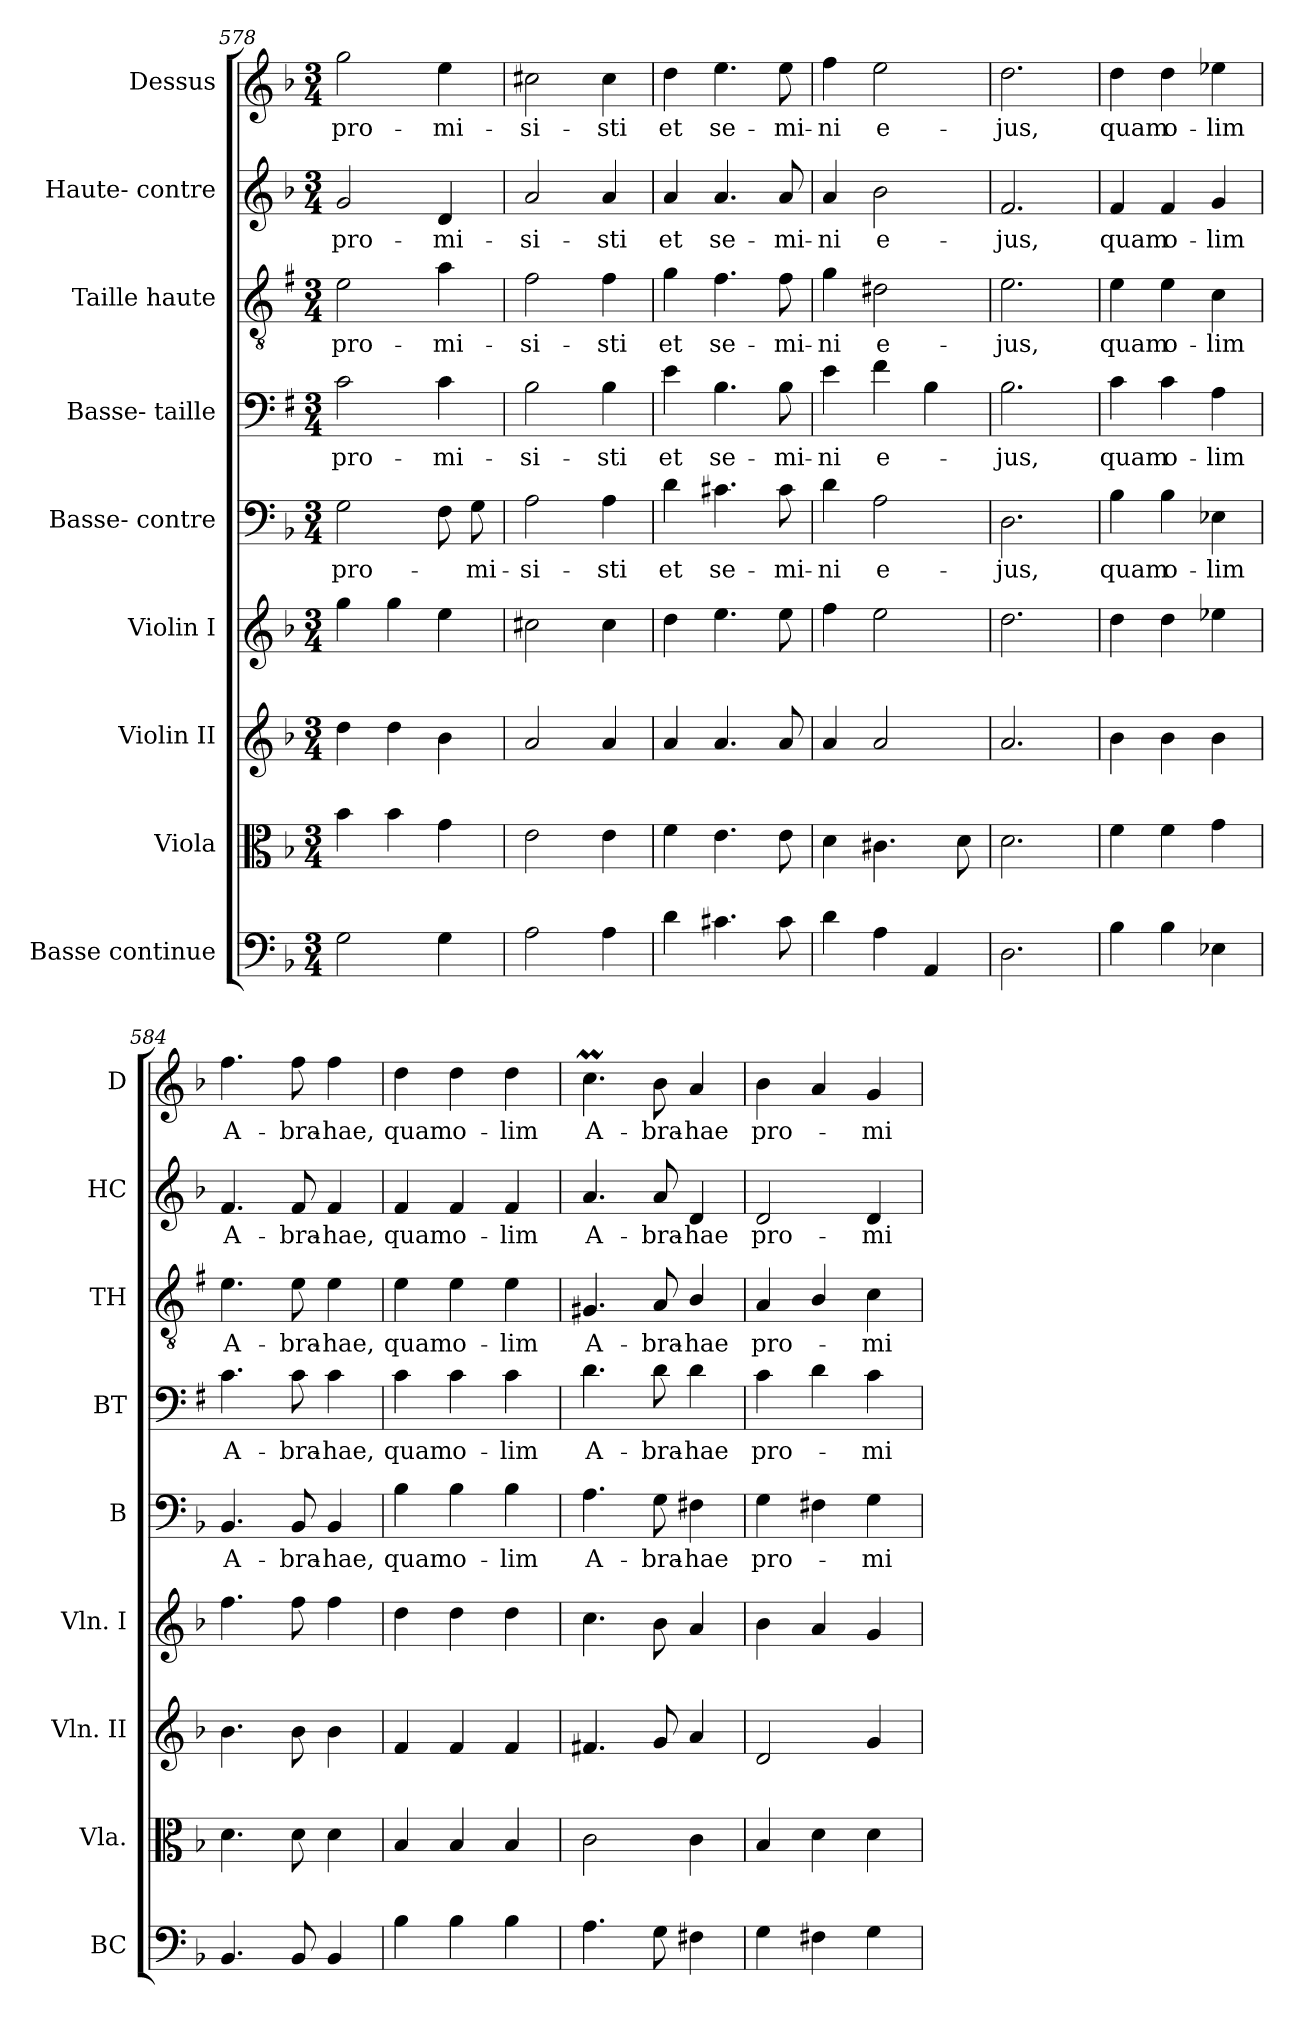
**kern	**kern	**kern	**kern	**kern	**text	**kern	**text	**kern	**text	**kern	**text	**kern	**text
*part9	*part8	*part7	*part6	*part5	*part5	*part4	*part4	*part3	*part3	*part2	*part2	*part1	*part1
*staff9	*staff8	*staff7	*staff6	*staff5	*staff5	*staff4	*staff4	*staff3	*staff3	*staff2	*staff2	*staff1	*staff1
*I"Basse  continue	*I"Viola	*I"Violin II	*I"Violin I	*I"Basse- contre	*	*I"Basse- taille	*	*I"Taille haute	*	*I"Haute- contre	*	*I"Dessus	*
*I'BC	*I'Vla.	*I'Vln. II	*I'Vln. I	*I'B	*	*I'BT	*	*I'TH	*	*I'HC	*	*I'D	*
*clefF4	*clefC3	*clefG2	*clefG2	*clefF4	*	*clefF4	*	*clefGv2	*	*clefG2	*	*clefG2	*
*	*	*	*	*	*	*ITrd1c2	*	*ITrd1c2	*	*	*	*	*
*k[b-]	*k[b-]	*k[b-]	*k[b-]	*k[b-]	*	*k[b-]	*	*k[b-]	*	*k[b-]	*	*k[b-]	*
*F:	*F:	*F:	*F:	*F:	*	*F:	*	*F:	*	*F:	*	*F:	*
*M3/4	*M3/4	*M3/4	*M3/4	*M3/4	*	*M3/4	*	*M3/4	*	*M3/4	*	*M3/4	*
=578	=578	=578	=578	=578	=578	=578	=578	=578	=578	=578	=578	=578	=578
!	!	!	!	!	!LO:LY:b	!	!LO:LY:b	!	!LO:LY:b	!	!LO:LY:b	!	!LO:LY:b
2G\	4b-\	4dd\	4gg\	2G\	pro-	2B-\	pro-	2d\	pro-	2g/	pro-	2gg\	pro-
.	4b-\	4dd\	4gg\	.	.	.	.	.	.	.	.	.	.
!	!	!	!	!	!	!	!LO:LY:b	!	!LO:LY:b	!	!LO:LY:b	!	!LO:LY:b
4G\	4g\	4b-\	4ee\	8F\	.	4B-\	-mi-	4g\	-mi-	4d/	-mi-	4ee\	-mi-
!	!	!	!	!	!LO:LY:b	!	!	!	!	!	!	!	!
.	.	.	.	8G\	-mi-	.	.	.	.	.	.	.	.
=579	=579	=579	=579	=579	=579	=579	=579	=579	=579	=579	=579	=579	=579
!	!	!	!	!	!LO:LY:b	!	!LO:LY:b	!	!LO:LY:b	!	!LO:LY:b	!	!LO:LY:b
2A\	2e>\	2a>/	2cc#X>\	2A\	-si-	2A\	-si-	2e>\	-si-	2a/	-si-	2cc#X>\	-si-
!	!	!	!	!	!LO:LY:b	!	!LO:LY:b	!	!LO:LY:b	!	!LO:LY:b	!	!LO:LY:b
4A\	4e\	4a/	4cc#\	4A\	-sti	4A\	-sti	4e\	-sti	4a/	-sti	4cc#\	-sti
!!LO:LB:g=z
=580	=580	=580	=580	=580	=580	=580	=580	=580	=580	=580	=580	=580	=580
!	!	!	!	!	!LO:LY:b	!	!LO:LY:b	!	!LO:LY:b	!	!LO:LY:b	!	!LO:LY:b
4d\	4f\	4a/	4dd\	4d\	et	4d\	et	4f\	et	4a/	et	4dd\	et
!	!	!	!	!	!LO:LY:b	!	!LO:LY:b	!	!LO:LY:b	!	!LO:LY:b	!	!LO:LY:b
4.c#X\	4.e\	4.a/	4.ee\	4.c#X\	se-	4.A\	se-	4.e\	se-	4.a/	se-	4.ee\	se-
!	!	!	!	!	!LO:LY:b	!	!LO:LY:b	!	!LO:LY:b	!	!LO:LY:b	!	!LO:LY:b
8c#\	8e\	8a/	8ee\	8c#\	-mi-	8A\	-mi-	8e\	-mi-	8a/	-mi-	8ee\	-mi-
=581	=581	=581	=581	=581	=581	=581	=581	=581	=581	=581	=581	=581	=581
!	!	!	!	!	!LO:LY:b	!	!LO:LY:b	!	!LO:LY:b	!	!LO:LY:b	!	!LO:LY:b
4d\	4d\	4a/	4ff\	4d\	-ni	4d\	-ni	4f\	-ni	4a/	-ni	4ff\	-ni
!	!	!	!	!	!LO:LY:b	!	!LO:LY:b	!	!LO:LY:b	!	!LO:LY:b	!	!LO:LY:b
4A\	4.c#X>\	2a/	2ee>\	2A\	e-	4e\	e-	2c#X>\	e-	2b-\	e-	2ee>\	e-
4AA/	.	.	.	.	.	4A\	.	.	.	.	.	.	.
.	8d\	.	.	.	.	.	.	.	.	.	.	.	.
=582	=582	=582	=582	=582	=582	=582	=582	=582	=582	=582	=582	=582	=582
!	!	!	!	!	!LO:LY:b	!	!LO:LY:b	!	!LO:LY:b	!	!LO:LY:b	!	!LO:LY:b
2.D\	2.d\	2.a/	2.dd\	2.D\	-jus,	2.A\	-jus,	2.d\	-jus,	2.f/	-jus,	2.dd\	-jus,
=583	=583	=583	=583	=583	=583	=583	=583	=583	=583	=583	=583	=583	=583
!	!	!	!	!	!LO:LY:b	!	!LO:LY:b	!	!LO:LY:b	!	!LO:LY:b	!	!LO:LY:b
4B-\	4f\	4b-\	4dd\	4B-\	quam	4B-\	quam	4d\	quam	4f/	quam	4dd\	quam
!	!	!	!	!	!LO:LY:b	!	!LO:LY:b	!	!LO:LY:b	!	!LO:LY:b	!	!LO:LY:b
4B-\	4f\	4b-\	4dd\	4B-\	o-	4B-\	o-	4d\	o-	4f/	o-	4dd\	o-
!	!	!	!	!	!LO:LY:b	!	!LO:LY:b	!	!LO:LY:b	!	!LO:LY:b	!	!LO:LY:b
4E-X\	4g\	4b-\	4ee-X\	4E-X\	-lim	4G\	-lim	4B-\	-lim	4g/	-lim	4ee-X\	-lim
=584	=584	=584	=584	=584	=584	=584	=584	=584	=584	=584	=584	=584	=584
!	!	!	!	!	!LO:LY:b	!	!LO:LY:b	!	!LO:LY:b	!	!LO:LY:b	!	!LO:LY:b
4.BB-/	4.d\	4.b-\	4.ff\	4.BB-/	A-	4.B-\	A-	4.d\	A-	4.f/	A-	4.ff\	A-
!	!	!	!	!	!LO:LY:b	!	!LO:LY:b	!	!LO:LY:b	!	!LO:LY:b	!	!LO:LY:b
8BB-/	8d\	8b-\	8ff\	8BB-/	-bra-	8B-\	-bra-	8d\	-bra-	8f/	-bra-	8ff\	-bra-
!	!	!	!	!	!LO:LY:b	!	!LO:LY:b	!	!LO:LY:b	!	!LO:LY:b	!	!LO:LY:b
4BB-/	4d\	4b-\	4ff\	4BB-/	-hae,	4B-\	-hae,	4d\	-hae,	4f/	-hae,	4ff\	-hae,
=585	=585	=585	=585	=585	=585	=585	=585	=585	=585	=585	=585	=585	=585
!	!	!	!	!	!LO:LY:b	!	!LO:LY:b	!	!LO:LY:b	!	!LO:LY:b	!	!LO:LY:b
4B-\	4B-/	4f/	4dd\	4B-\	quam	4B-\	quam	4d\	quam	4f/	quam	4dd\	quam
!	!	!	!	!	!LO:LY:b	!	!LO:LY:b	!	!LO:LY:b	!	!LO:LY:b	!	!LO:LY:b
4B-\	4B-/	4f/	4dd\	4B-\	o-	4B-\	o-	4d\	o-	4f/	o-	4dd\	o-
!	!	!	!	!	!LO:LY:b	!	!LO:LY:b	!	!LO:LY:b	!	!LO:LY:b	!	!LO:LY:b
4B-\	4B-/	4f/	4dd\	4B-\	-lim	4B-\	-lim	4d\	-lim	4f/	-lim	4dd\	-lim
!!LO:PB:g=z
=586	=586	=586	=586	=586	=586	=586	=586	=586	=586	=586	=586	=586	=586
!	!	!	!	!	!LO:LY:b	!	!LO:LY:b	!	!LO:LY:b	!	!LO:LY:b	!	!LO:LY:b
4.A\	2c\	4.f#X/	4.cc\	4.A\	A-	4.c\	A-	4.F#X/	A-	4.a/	A-	4.ccM\	A-
!	!	!	!	!	!LO:LY:b	!	!LO:LY:b	!	!LO:LY:b	!	!LO:LY:b	!	!LO:LY:b
8G\	.	8g/	8b-\	8G\	-bra-	8c\	-bra-	8G/	-bra-	8a/	-bra-	8b-\	-bra-
!	!	!	!	!	!LO:LY:b	!	!LO:LY:b	!	!LO:LY:b	!	!LO:LY:b	!	!LO:LY:b
4F#X\	4c\	4a/	4a/	4F#X\	-hae	4c\	-hae	4A/	-hae	4d/	-hae	4a/	-hae
=587	=587	=587	=587	=587	=587	=587	=587	=587	=587	=587	=587	=587	=587
!	!	!	!	!	!LO:LY:b	!	!LO:LY:b	!	!LO:LY:b	!	!LO:LY:b	!	!LO:LY:b
4G\	4B-/	2d/	4b-\	4G\	pro-	4B-\	pro-	4G/	pro-	2d/	pro-	4b-\	pro-
4F#X\	4d\	.	4a/	4F#X\	.	4c\	.	4A/	.	.	.	4a/	.
!	!	!	!	!	!LO:LY:b	!	!LO:LY:b	!	!LO:LY:b	!	!LO:LY:b	!	!LO:LY:b
4G\	4d\	4g/	4g/	4G\	-mi-	4B-\	-mi-	4B-\	-mi-	4d/	-mi-	4g/	-mi-
=	=	=	=	=	=	=	=	=	=	=	=	=	=
*-	*-	*-	*-	*-	*-	*-	*-	*-	*-	*-	*-	*-	*-
